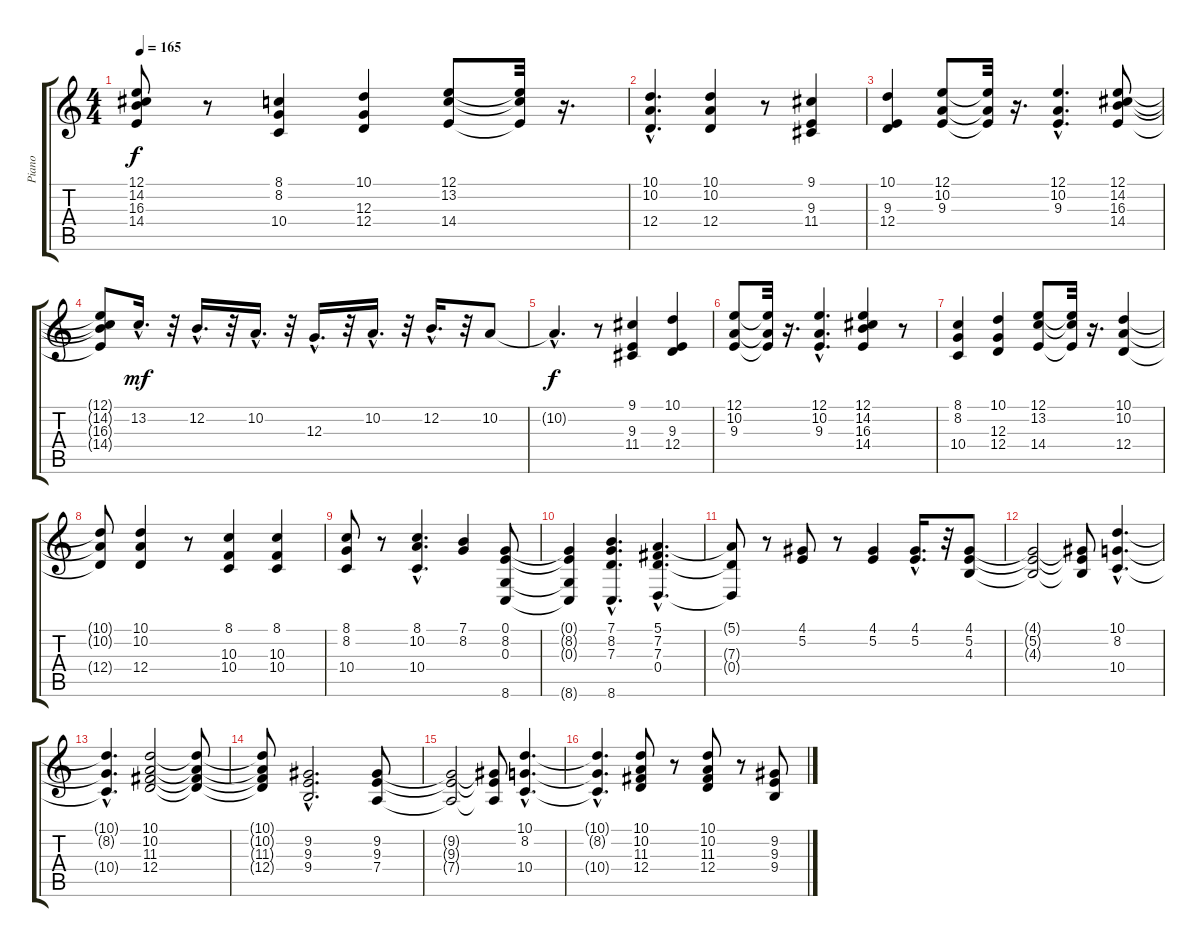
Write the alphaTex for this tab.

\track ("Piano" "Piano") {instrument acousticgrandpiano}
\staff {score tabs}
\tuning (E4 B3 G3 D3 A2 E2) {hide}
\ts (4 4)
\tempo 165
\clef g2
\ks c
(12.1{t} 14.2{t} 16.3{t} 14.4{t}).8{dy f} r.8 (8.1 8.2 10.4).4 (10.1 12.3 12.4).4 (12.1 13.2 14.4).8 (12.1{t} 13.2{t} 14.4{t}).32 r.16{d} |
(10.1{hac} 10.2{hac} 12.4{hac}).4{d} (10.1 10.2 12.4).4 r.8 (9.1 9.3 11.4).4 |
(10.1 9.3 12.4).4 (12.1 10.2 9.3).8 (12.1{t} 10.2{t} 9.3{t}).32 r.16{d} (12.1{hac} 10.2{hac} 9.3{hac}).4{d} (12.1 14.2 16.3 14.4).8 |
(12.1{t} 14.2{t} 16.3{t} 14.4{t}).8 13.2{hac}.16{d dy mf} r.32 12.2{hac}.16{d} r.32 10.2{hac}.16{d} r.32 12.3{hac}.16{d} r.32 10.2{hac}.16{d} r.32 12.2{hac}.16{d} r.32 10.2.8 |
10.2{hac t}.4{d dy f} r.8 (9.1 9.3 11.4).4 (10.1 9.3 12.4).4 |
(12.1 10.2 9.3).8 (12.1{t} 10.2{t} 9.3{t}).32 r.16{d} (12.1{hac} 10.2{hac} 9.3{hac}).4{d} (12.1 14.2 16.3 14.4).4 r.8 |
(8.1 8.2 10.4).4 (10.1 12.3 12.4).4 (12.1 13.2 14.4).8 (12.1{t} 13.2{t} 14.4{t}).32 r.16{d} (10.1 10.2 12.4).4 |
(10.1{t} 10.2{t} 12.4{t}).8 (10.1 10.2 12.4).4 r.8 (8.1 10.3 10.4).4 (8.1 10.3 10.4).4 |
(8.1 8.2 10.4).8 r.8 (8.1{hac} 10.2{hac} 10.4{hac}).4{d} (7.1 8.2).4 (0.1 8.2 0.3 8.6).8 |
(0.1{t} 8.2{t} 0.3{t} 8.6{t}).4 (7.1{hac} 8.2{hac} 7.3{hac} 8.6{hac}).4{d} (5.1{hac} 7.2{hac} 7.3{hac} 0.4{hac}).4{d} |
(5.1{t} 7.3{t} 0.4{t}).8 r.8 (4.1 5.2).8 r.8 (4.1 5.2).4 (4.1{hac} 5.2{hac}).16{d} r.32 (4.1 5.2 4.3).8 |
(4.1{t} 5.2{t} 4.3{t}).2 (4.1{t} 5.2{t} 4.3{t}).8 (10.1{hac} 8.2{hac} 10.4{hac}).4{d} |
(10.1{hac t} 8.2{hac t} 10.4{hac t}).4{d} (10.1 10.2 11.3 12.4).2 (10.1{t} 10.2{t} 11.3{t} 12.4{t}).8 |
(10.1{t} 10.2{t} 11.3{t} 12.4{t}).8 (9.2{hac} 9.3{hac} 9.4{hac}).2{d} (9.2 9.3 7.4).8 |
(9.2{t} 9.3{t} 7.4{t}).2 (9.2{t} 9.3{t} 7.4{t}).8 (10.1{hac} 8.2{hac} 10.4{hac}).4{d} |
(10.1{hac t} 8.2{hac t} 10.4{hac t}).4{d} (10.1 10.2 11.3 12.4).8 r.8 (10.1 10.2 11.3 12.4).8 r.8 (9.2 9.3 9.4).8
